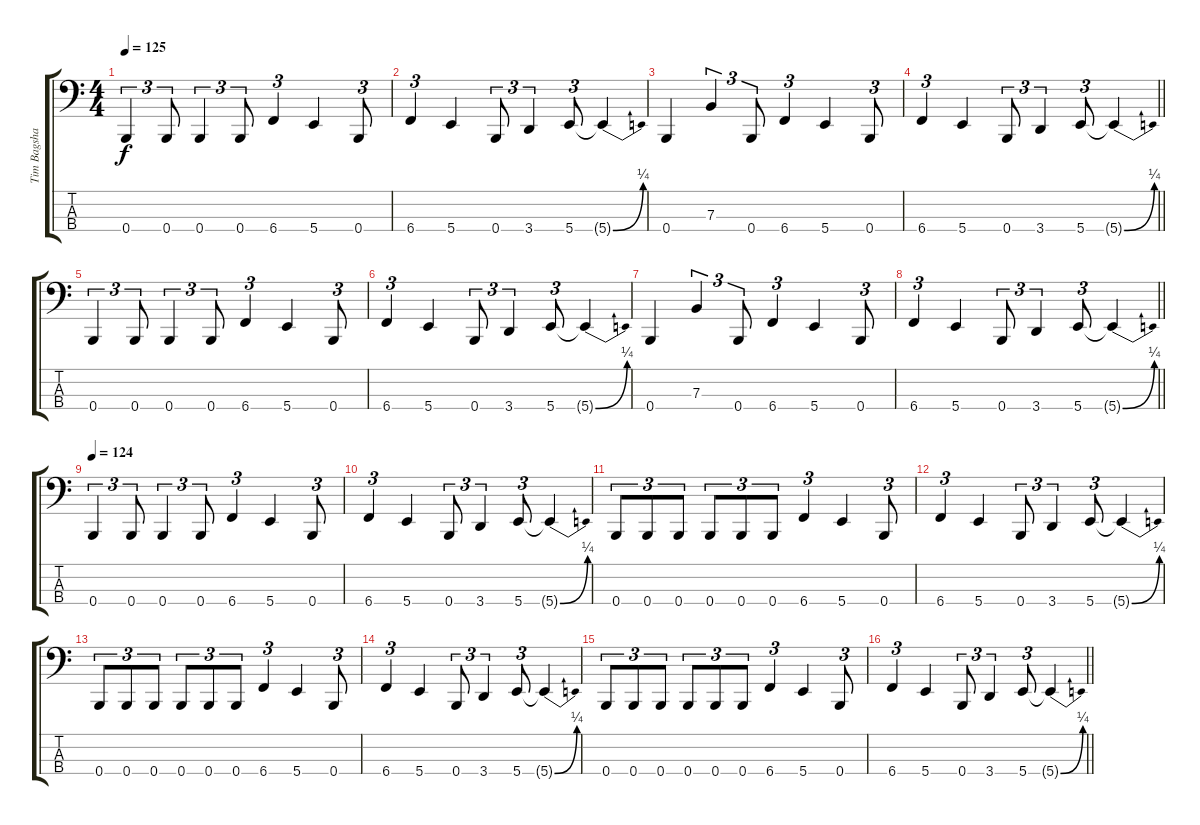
\track ("Tim Bagshaw" "Tim Bagsha") {instrument electricbassfinger}
\staff {score tabs}
\tuning (D2 A1 E1 B0) {hide}
\ts (4 4)
\section ("" "")
\tempo 125
\clef f4
\ks c
0.4.4{tu (3 2) dy f} 0.4.8{tu (3 2)} 0.4.4{tu (3 2)} 0.4.8{tu (3 2)} 6.4.4{tu (3 2)} 5.4.4 0.4.8{tu (3 2)} |
6.4.4{tu (3 2)} 5.4.4 0.4.8{tu (3 2)} 3.4.4{tu (3 2)} 5.4.8{tu (3 2)} 5.4{be (bend 0 0 60 1) t}.4 |
0.4.4 7.3.4{tu (3 2)} 0.4.8{tu (3 2)} 6.4.4{tu (3 2)} 5.4.4 0.4.8{tu (3 2)} |
\barLineRight lightlight
6.4.4{tu (3 2)} 5.4.4 0.4.8{tu (3 2)} 3.4.4{tu (3 2)} 5.4.8{tu (3 2)} 5.4{be (bend 0 0 60 1) t}.4 |
0.4.4{tu (3 2)} 0.4.8{tu (3 2)} 0.4.4{tu (3 2)} 0.4.8{tu (3 2)} 6.4.4{tu (3 2)} 5.4.4 0.4.8{tu (3 2)} |
6.4.4{tu (3 2)} 5.4.4 0.4.8{tu (3 2)} 3.4.4{tu (3 2)} 5.4.8{tu (3 2)} 5.4{be (bend 0 0 60 1) t}.4 |
0.4.4 7.3.4{tu (3 2)} 0.4.8{tu (3 2)} 6.4.4{tu (3 2)} 5.4.4 0.4.8{tu (3 2)} |
\barLineRight lightlight
6.4.4{tu (3 2)} 5.4.4 0.4.8{tu (3 2)} 3.4.4{tu (3 2)} 5.4.8{tu (3 2)} 5.4{be (bend 0 0 60 1) t}.4 |
\section ("" "")
\tempo 124
0.4.4{tu (3 2)} 0.4.8{tu (3 2)} 0.4.4{tu (3 2)} 0.4.8{tu (3 2)} 6.4.4{tu (3 2)} 5.4.4 0.4.8{tu (3 2)} |
6.4.4{tu (3 2)} 5.4.4 0.4.8{tu (3 2)} 3.4.4{tu (3 2)} 5.4.8{tu (3 2)} 5.4{be (bend 0 0 60 1) t}.4 |
0.4.8{tu (3 2)} 0.4.8{tu (3 2)} 0.4.8{tu (3 2)} 0.4.8{tu (3 2)} 0.4.8{tu (3 2)} 0.4.8{tu (3 2)} 6.4.4{tu (3 2)} 5.4.4 0.4.8{tu (3 2)} |
6.4.4{tu (3 2)} 5.4.4 0.4.8{tu (3 2)} 3.4.4{tu (3 2)} 5.4.8{tu (3 2)} 5.4{be (bend 0 0 60 1) t}.4 |
0.4.8{tu (3 2)} 0.4.8{tu (3 2)} 0.4.8{tu (3 2)} 0.4.8{tu (3 2)} 0.4.8{tu (3 2)} 0.4.8{tu (3 2)} 6.4.4{tu (3 2)} 5.4.4 0.4.8{tu (3 2)} |
6.4.4{tu (3 2)} 5.4.4 0.4.8{tu (3 2)} 3.4.4{tu (3 2)} 5.4.8{tu (3 2)} 5.4{be (bend 0 0 60 1) t}.4 |
0.4.8{tu (3 2)} 0.4.8{tu (3 2)} 0.4.8{tu (3 2)} 0.4.8{tu (3 2)} 0.4.8{tu (3 2)} 0.4.8{tu (3 2)} 6.4.4{tu (3 2)} 5.4.4 0.4.8{tu (3 2)} |
\barLineRight lightlight
6.4.4{tu (3 2)} 5.4.4 0.4.8{tu (3 2)} 3.4.4{tu (3 2)} 5.4.8{tu (3 2)} 5.4{be (bend 0 0 60 1) t}.4
